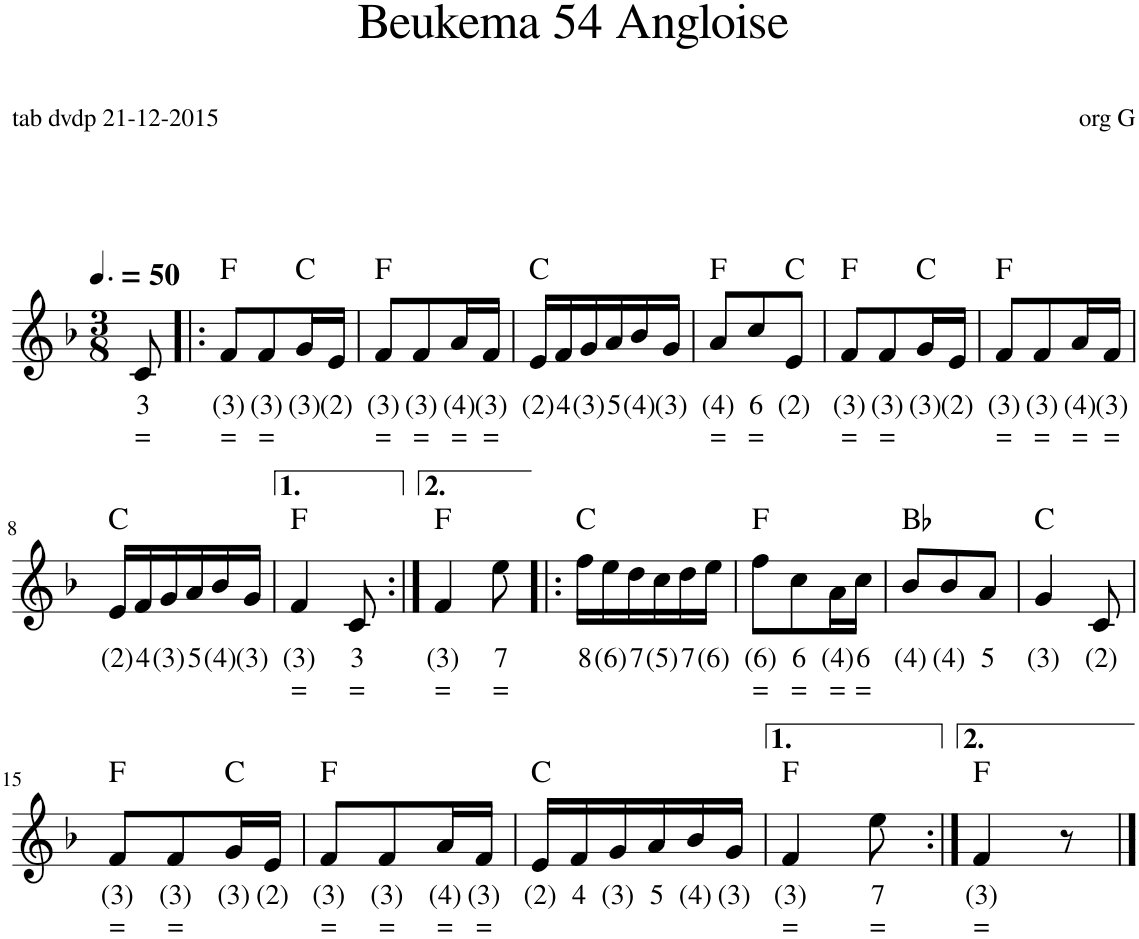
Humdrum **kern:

**kern	**text	**text	**harte
*part1	*part1	*part1	*part1
*staff1	*staff1	*staff1	*
*I"Stem	*	*	*
*I'Stem	*	*	*
*clefG2	*	*	*
*k[b-]	*	*	*
*M3/8	*	*	*
*MM75	*	*	*
=1	=1	=1	=1
!	!LO:LY:b	!LO:LY:b	!
8c/	3	=	.
=2!|:	=2!|:	=2!|:	=2!|:
!	!LO:LY:b	!LO:LY:b	!
8f/L	(3)	=	F:maj
!	!LO:LY:b	!LO:LY:b	!
8f/	(3)	=	.
!	!LO:LY:b	!	!
16g/L	(3)	.	C:maj
!	!LO:LY:b	!	!
16e/JJ	(2)	.	.
=3	=3	=3	=3
!	!LO:LY:b	!LO:LY:b	!
8f/L	(3)	=	F:maj
!	!LO:LY:b	!LO:LY:b	!
8f/	(3)	=	.
!	!LO:LY:b	!LO:LY:b	!
16a/L	(4)	=	.
!	!LO:LY:b	!LO:LY:b	!
16f/JJ	(3)	=	.
=4	=4	=4	=4
!	!LO:LY:b	!	!
16e/LL	(2)	.	C:maj
!	!LO:LY:b	!	!
16f/	4	.	.
!	!LO:LY:b	!	!
16g/	(3)	.	.
!	!LO:LY:b	!	!
16a/	5	.	.
!	!LO:LY:b	!	!
16b-/	(4)	.	.
!	!LO:LY:b	!	!
16g/JJ	(3)	.	.
=5	=5	=5	=5
!	!LO:LY:b	!LO:LY:b	!
8a/L	(4)	=	F:maj
!	!LO:LY:b	!LO:LY:b	!
8cc/	6	=	.
!	!LO:LY:b	!	!
8e/J	(2)	.	C:maj
=6	=6	=6	=6
!	!LO:LY:b	!LO:LY:b	!
8f/L	(3)	=	F:maj
!	!LO:LY:b	!LO:LY:b	!
8f/	(3)	=	.
!	!LO:LY:b	!	!
16g/L	(3)	.	C:maj
!	!LO:LY:b	!	!
16e/JJ	(2)	.	.
=7	=7	=7	=7
!	!LO:LY:b	!LO:LY:b	!
8f/L	(3)	=	F:maj
!	!LO:LY:b	!LO:LY:b	!
8f/	(3)	=	.
!	!LO:LY:b	!LO:LY:b	!
16a/L	(4)	=	.
!	!LO:LY:b	!LO:LY:b	!
16f/JJ	(3)	=	.
!!LO:LB:g=z
=8	=8	=8	=8
!	!LO:LY:b	!	!
16e/LL	(2)	.	C:maj
!	!LO:LY:b	!	!
16f/	4	.	.
!	!LO:LY:b	!	!
16g/	(3)	.	.
!	!LO:LY:b	!	!
16a/	5	.	.
!	!LO:LY:b	!	!
16b-/	(4)	.	.
!	!LO:LY:b	!	!
16g/JJ	(3)	.	.
=9	=9	=9	=9
!	!LO:LY:b	!LO:LY:b	!
4f/	(3)	=	F:maj
!	!LO:LY:b	!LO:LY:b	!
8c/	3	=	.
=10:|!	=10:|!	=10:|!	=10:|!
!	!LO:LY:b	!LO:LY:b	!
4f/	(3)	=	F:maj
!	!LO:LY:b	!LO:LY:b	!
8ee\	7	=	.
=11!|:	=11!|:	=11!|:	=11!|:
!	!LO:LY:b	!	!
16ff\LL	8	.	C:maj
!	!LO:LY:b	!	!
16ee\	(6)	.	.
!	!LO:LY:b	!	!
16dd\	7	.	.
!	!LO:LY:b	!	!
16cc\	(5)	.	.
!	!LO:LY:b	!	!
16dd\	7	.	.
!	!LO:LY:b	!	!
16ee\JJ	(6)	.	.
=12	=12	=12	=12
!	!LO:LY:b	!LO:LY:b	!
8ff\L	(6)	=	F:maj
!	!LO:LY:b	!LO:LY:b	!
8cc\	6	=	.
!	!LO:LY:b	!LO:LY:b	!
16a\L	(4)	=	.
!	!LO:LY:b	!LO:LY:b	!
16cc\JJ	6	=	.
=13	=13	=13	=13
!	!LO:LY:b	!	!
8b-/L	(4)	.	Bb:maj
!	!LO:LY:b	!	!
8b-/	(4)	.	.
!	!LO:LY:b	!	!
8a/J	5	.	.
=14	=14	=14	=14
!	!LO:LY:b	!	!
4g/	(3)	.	C:maj
!	!LO:LY:b	!	!
8c/	(2)	.	.
!!LO:LB:g=z
=15	=15	=15	=15
!	!LO:LY:b	!LO:LY:b	!
8f/L	(3)	=	F:maj
!	!LO:LY:b	!LO:LY:b	!
8f/	(3)	=	.
!	!LO:LY:b	!	!
16g/L	(3)	.	C:maj
!	!LO:LY:b	!	!
16e/JJ	(2)	.	.
=16	=16	=16	=16
!	!LO:LY:b	!LO:LY:b	!
8f/L	(3)	=	F:maj
!	!LO:LY:b	!LO:LY:b	!
8f/	(3)	=	.
!	!LO:LY:b	!LO:LY:b	!
16a/L	(4)	=	.
!	!LO:LY:b	!LO:LY:b	!
16f/JJ	(3)	=	.
=17	=17	=17	=17
!	!LO:LY:b	!	!
16e/LL	(2)	.	C:maj
!	!LO:LY:b	!	!
16f/	4	.	.
!	!LO:LY:b	!	!
16g/	(3)	.	.
!	!LO:LY:b	!	!
16a/	5	.	.
!	!LO:LY:b	!	!
16b-/	(4)	.	.
!	!LO:LY:b	!	!
16g/JJ	(3)	.	.
=18	=18	=18	=18
!	!LO:LY:b	!LO:LY:b	!
4f/	(3)	=	F:maj
!	!LO:LY:b	!LO:LY:b	!
8ee\	7	=	.
=19:|!	=19:|!	=19:|!	=19:|!
!	!LO:LY:b	!LO:LY:b	!
4f/	(3)	=	F:maj
8r	.	.	.
==	==	==	==
*-	*-	*-	*-
